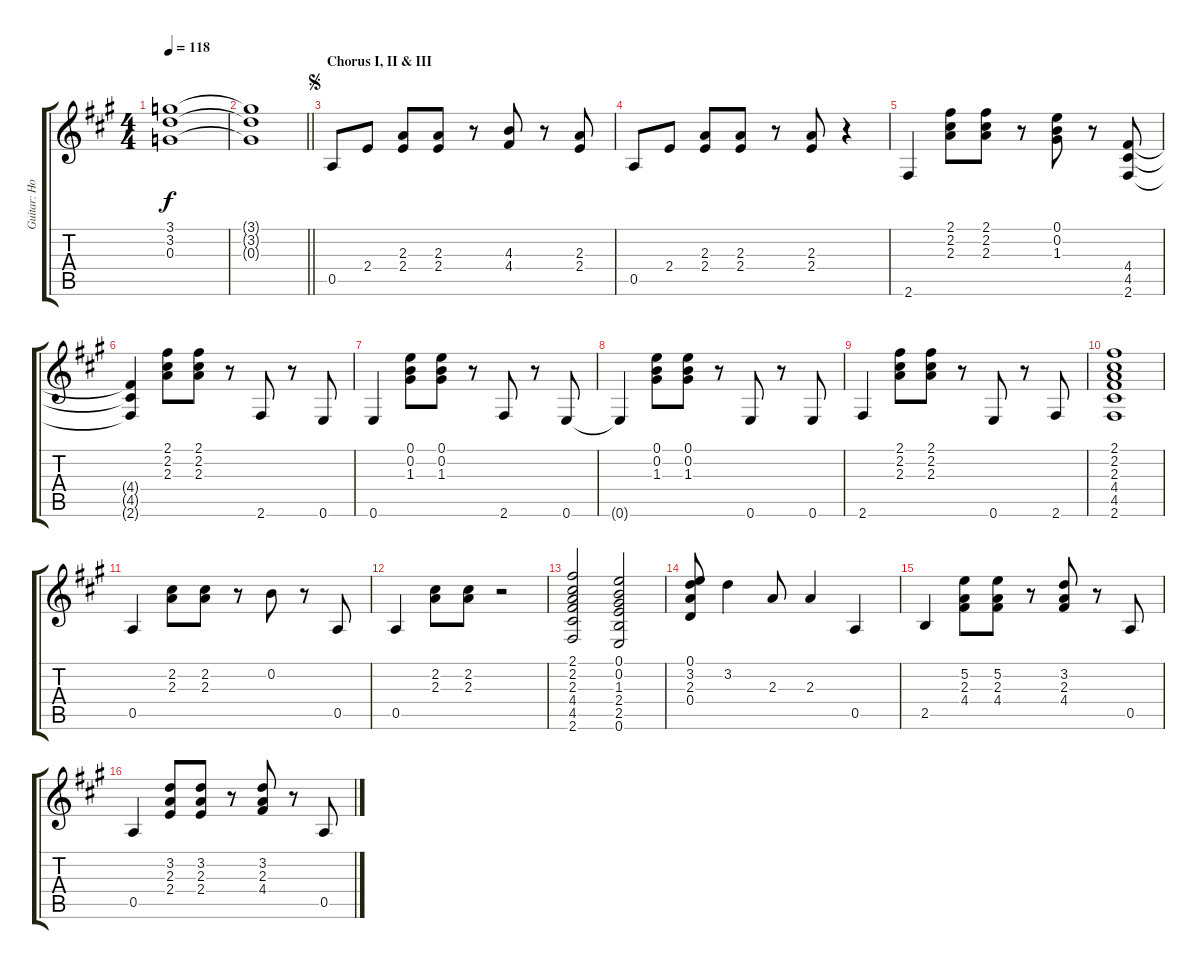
\track ("Guitar: Howard" "Guitar: Ho") {instrument electricguitarjazz}
\staff {score tabs}
\tuning (E4 B3 G3 D3 A2 E2) {hide}
\ts (4 4)
\tempo 118
\clef g2
\ks a
(3.1 3.2 0.3).1{dy f} |
\barLineRight lightlight
(3.1{t} 3.2{t} 0.3{t}).1 |
\section ("" "Chorus I, II & III")
\jump segno
0.5.8{volume 12 instrument electricguitarjazz} 2.4.8 (2.3 2.4).8 (2.3 2.4).8 r.8 (4.3 4.4).8 r.8 (2.3 2.4).8 |
0.5.8 2.4.8 (2.3 2.4).8 (2.3 2.4).8 r.8 (2.3 2.4).8 r.4 |
2.6.4 (2.1 2.2 2.3).8 (2.1 2.2 2.3).8 r.8 (0.1 0.2 1.3).8 r.8 (4.4 4.5 2.6).8 |
(4.4{t} 4.5{t} 2.6{t}).4 (2.1 2.2 2.3).8 (2.1 2.2 2.3).8 r.8 2.6.8 r.8 0.6.8 |
0.6.4 (0.1 0.2 1.3).8 (0.1 0.2 1.3).8 r.8 2.6.8 r.8 0.6.8 |
0.6{t}.4 (0.1 0.2 1.3).8 (0.1 0.2 1.3).8 r.8 0.6.8 r.8 0.6.8 |
2.6.4 (2.1 2.2 2.3).8 (2.1 2.2 2.3).8 r.8 0.6.8 r.8 2.6.8 |
(2.1 2.2 2.3 4.4 4.5 2.6).1 |
0.5.4 (2.2 2.3).8 (2.2 2.3).8 r.8 0.2.8 r.8 0.5.8 |
0.5.4 (2.2 2.3).8 (2.2 2.3).8 r.2 |
(2.1 2.2 2.3 4.4 4.5 2.6).2 (0.1 0.2 1.3 2.4 2.5 0.6).2 |
(0.1 3.2 2.3 0.4).8 3.2.4 2.3.8 2.3.4 0.5.4 |
2.5.4 (5.2 2.3 4.4).8 (5.2 2.3 4.4).8 r.8 (3.2 2.3 4.4).8 r.8 0.5.8 |
0.5.4 (3.2 2.3 2.4).8 (3.2 2.3 2.4).8 r.8 (3.2 2.3 4.4).8 r.8 0.5.8
